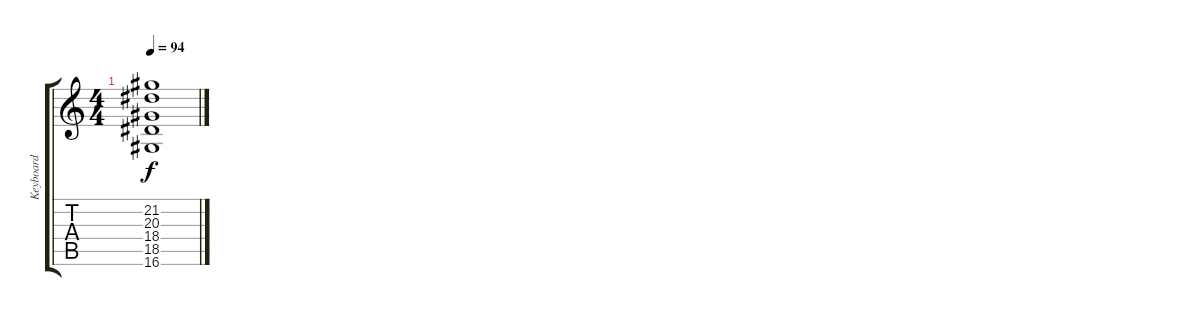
\track ("Keyboard" "Keyboard") {instrument pad2warm}
\staff {score tabs}
\tuning (E4 B3 G3 D3 A2 E2) {hide}
\ts (4 4)
\tempo 94
\clef g2
\ks c
(21.2 20.3 18.4 18.5 16.6).1{dy f}
